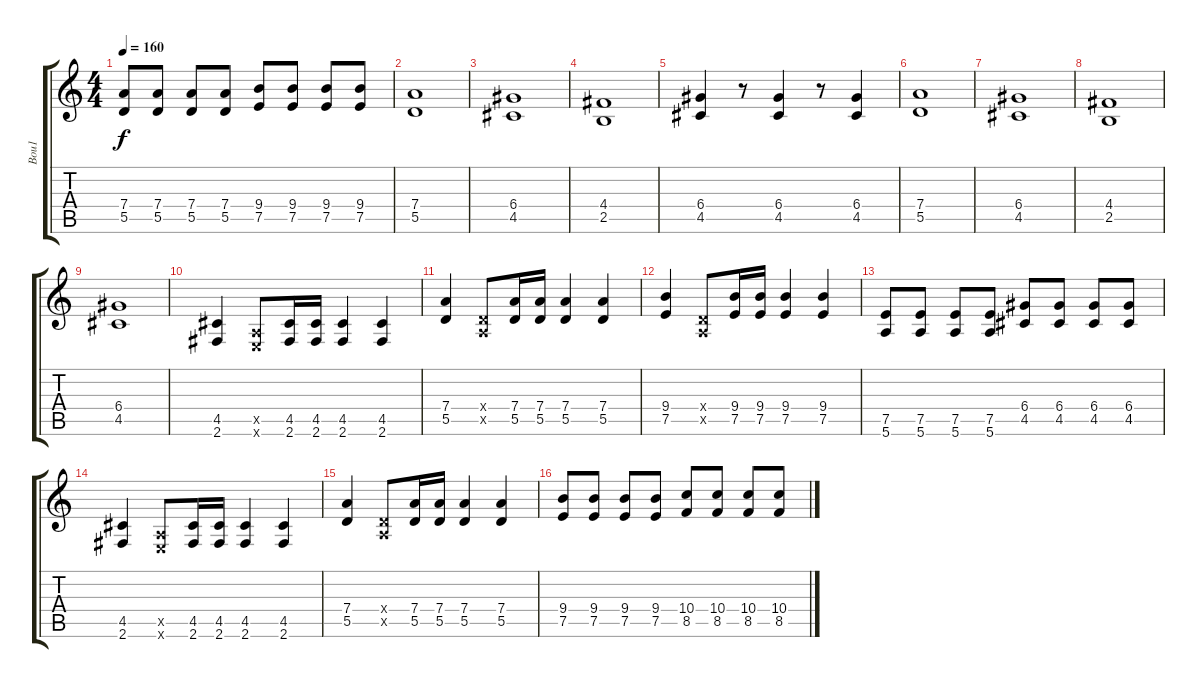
\track ("Bou1" "Bou1") {instrument overdrivenguitar}
\staff {score tabs}
\tuning (E4 B3 G3 D3 A2 E2) {hide}
\ts (4 4)
\tempo 160
\clef g2
\ks c
(7.4 5.5).8{dy f} (7.4 5.5).8 (7.4 5.5).8 (7.4 5.5).8 (9.4 7.5).8 (9.4 7.5).8 (9.4 7.5).8 (9.4 7.5).8 |
(7.4 5.5).1 |
(6.4 4.5).1 |
(4.4 2.5).1 |
(6.4 4.5).4 r.8 (6.4 4.5).4 r.8 (6.4 4.5).4 |
(7.4 5.5).1 |
(6.4 4.5).1 |
(4.4 2.5).1 |
(6.4 4.5).1 |
(4.5 2.6).4 (0.5{x} 0.6{x}).8 (4.5 2.6).16 (4.5 2.6).16 (4.5 2.6).4 (4.5 2.6).4 |
(7.4 5.5).4 (0.4{x} 0.5{x}).8 (7.4 5.5).16 (7.4 5.5).16 (7.4 5.5).4 (7.4 5.5).4 |
(9.4 7.5).4 (0.4{x} 0.5{x}).8 (9.4 7.5).16 (9.4 7.5).16 (9.4 7.5).4 (9.4 7.5).4 |
(7.5 5.6).8 (7.5 5.6).8 (7.5 5.6).8 (7.5 5.6).8 (6.4 4.5).8 (6.4 4.5).8 (6.4 4.5).8 (6.4 4.5).8 |
(4.5 2.6).4 (0.5{x} 0.6{x}).8 (4.5 2.6).16 (4.5 2.6).16 (4.5 2.6).4 (4.5 2.6).4 |
(7.4 5.5).4 (0.4{x} 0.5{x}).8 (7.4 5.5).16 (7.4 5.5).16 (7.4 5.5).4 (7.4 5.5).4 |
(9.4 7.5).8 (9.4 7.5).8 (9.4 7.5).8 (9.4 7.5).8 (10.4 8.5).8 (10.4 8.5).8 (10.4 8.5).8 (10.4 8.5).8
